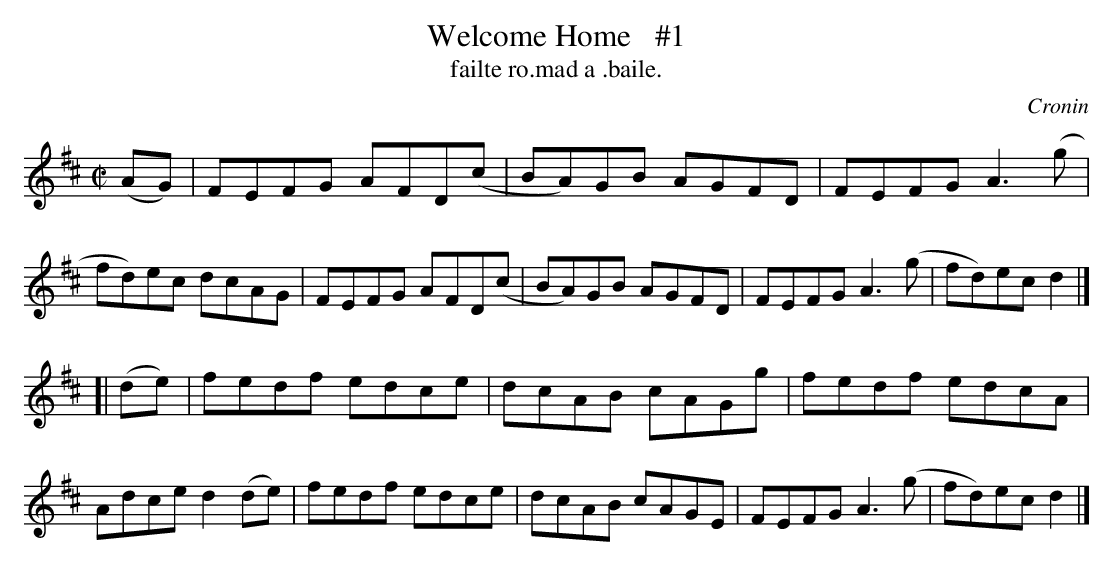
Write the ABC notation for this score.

X:1
T: Welcome Home   #1
T: failte ro.mad a .baile.
O: Cronin
M: C|
L: 1/8
K: D
(AG) |\
FEFG AFD(c | BA)GB AGFD | FEFG A3(g | fd)ec dcAG |\
FEFG AFD(c | BA)GB AGFD | FEFG A3(g | fd)ec d2 |]
[| (de) |\
fedf edce | dcAB cAGg | fedf edcA | Adce d2 (de) |\
fedf edce | dcAB cAGE | FEFG A3(g | fd)ec d2 |]
